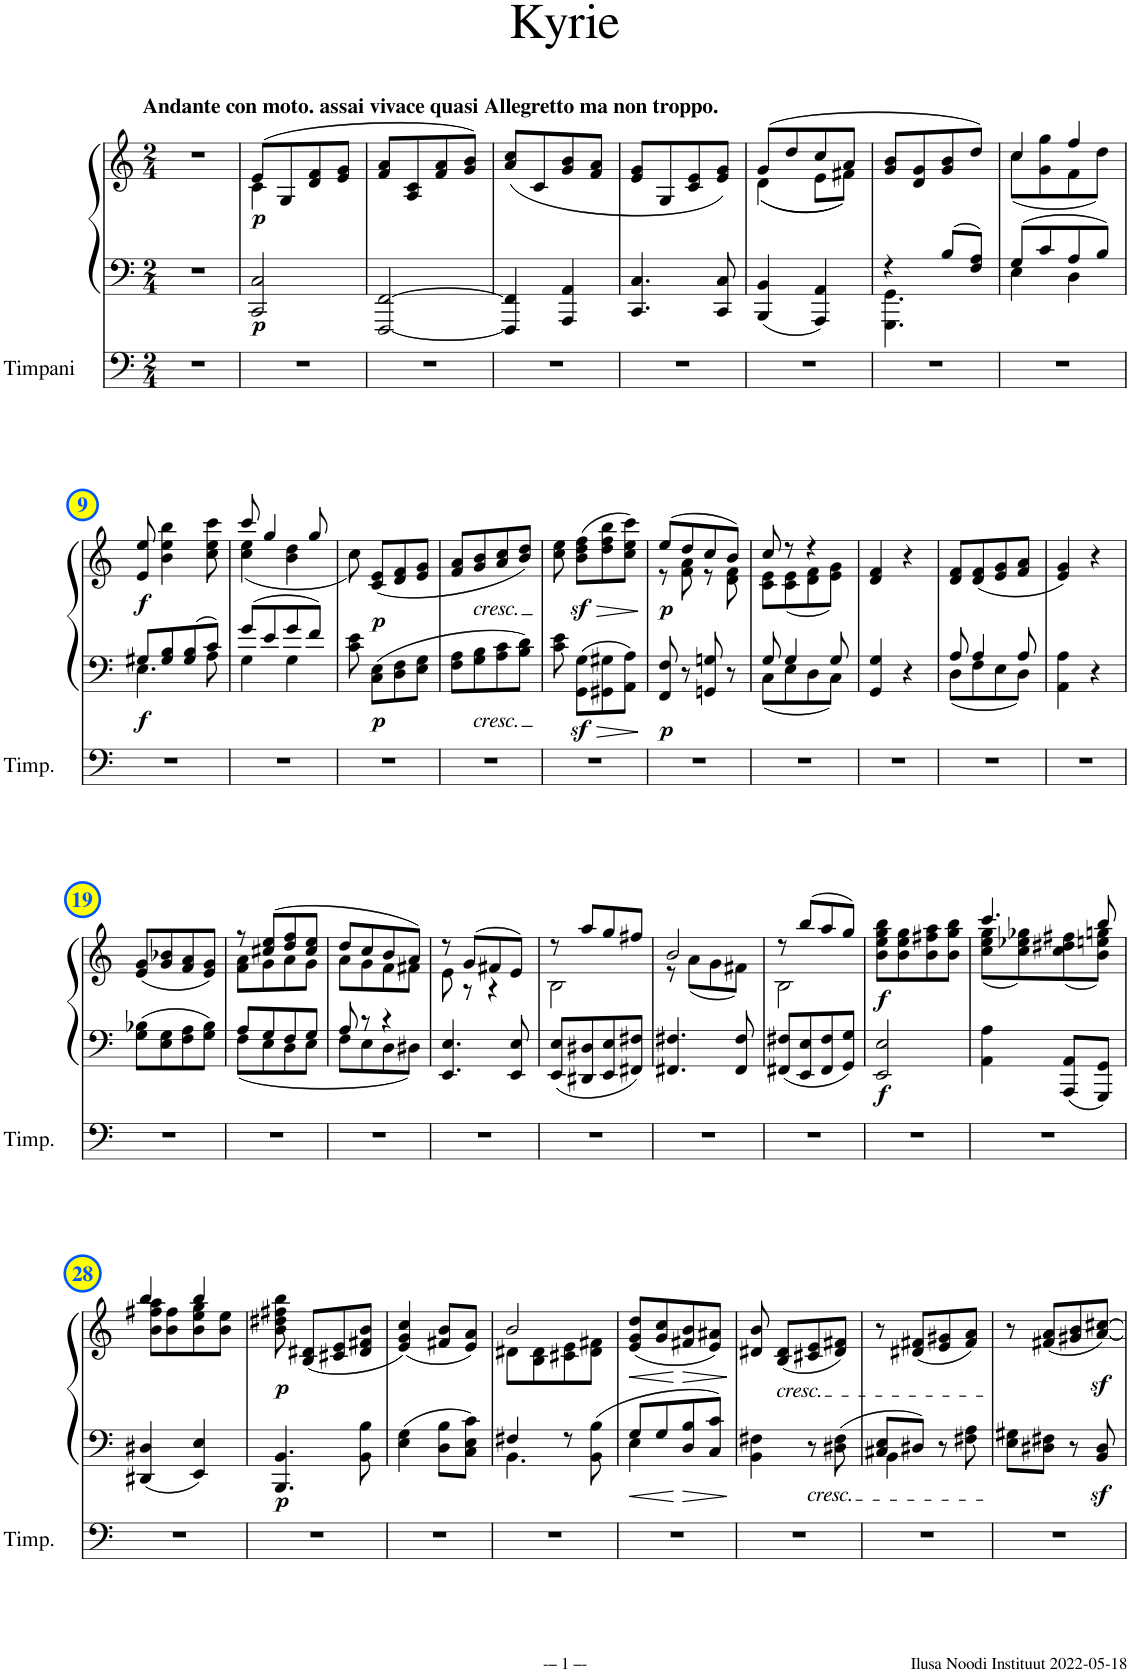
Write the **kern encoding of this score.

**kern	**kern	**kern	**dynam
*part2	*part1	*part1	*part1
*staff3	*staff2	*staff1	*staff1/2
*I"Timpani	*I"Piano	*	*
*I'Timp.	*I'Pno	*	*
*clefF4	*clefF4	*clefG2	*
*k[]	*k[]	*k[]	*
*M2/4	*M2/4	*M2/4	*
=1	=1	=1	=1
!	!	!LO:TX:a:B:t=Andante con moto. assai vivace quasi Allegretto ma non troppo.	!
2r	2r	2r	.
=2	=2	=2	=2
*	*	*^	*
!	!	!	!	!LO:DY:b=2
!	!	!	!	!LO:DY:n=1:b
2r	2CC/ 2C/	(8e/L	4c\	p p
.	.	8G/	.	.
.	.	8d/ 8f/	4ryy	.
.	.	8e/ 8g/J	.	.
*	*	*v	*v	*
=3	=3	=3	=3
2r	[2FFF/ [2FF/	8f/ 8a/L	.
.	.	8A/ 8c/	.
.	.	8f/ 8a/	.
.	.	8g/ 8b/J)	.
=4	=4	=4	=4
2r	4FFF/] 4FF/]	(8a/ 8cc/L	.
.	.	8c/	.
.	4AAA/ 4AA/	8g/ 8b/	.
.	.	8f/ 8a/J	.
=5	=5	=5	=5
2r	4.CC/ 4.C/	8e/ 8g/L	.
.	.	8G/	.
.	.	8c/ 8e/	.
.	8CC/ 8C/	8e/ 8g/J)	.
=6	=6	=6	=6
*	*	*^	*
2r	4BBB/ 4BB/	(8g/L	((4d\	.
.	.	8dd/	.	.
.	4AAA/ 4AA/	8cc/	8e\L	.
.	.	8a/J	8f#X\J))	.
*	*	*v	*v	*
=7	=7	=7	=7
*	*^	*	*
2r	4r	4.GGG\ 4.GG\	8g/ 8b/L	.
.	.	.	8d/ 8g/	.
.	8B/L	.	8g/ 8b/	.
.	8F/ 8A/J	8ryy	8dd/J)	.
=8	=8	=8	=8	=8
*	*	*	*^	*
2r	8G/L	4E\	4cc/	(8cc\L	.
.	8c/	.	.	8g\ 8gg\	.
.	8A/	4D\	4ff/	8f\	.
.	8B/J	.	.	8dd\J)	.
!!LO:LB:g=z
=9	=9	=9	=9	=9	=9
!	!	!	!	!	!LO:DY:b=2
!	!	!	!	!	!LO:DY:n=1:b
*	*	*	*v	*v	*
2r	8G#X/L	4.E\	8e/ 8ee/	f f
.	8G#/ 8B/	.	4b\ 4ee\ 4bb\	.
.	8G#/ 8B/	.	.	.
.	8c/J	8A\	8cc\ 8ee\ 8ccc\	.
=10	=10	=10	=10	=10
*	*	*	*^	*
2r	8g/L	4G\	8ccc/	(4cc\ 4ee\	.
.	8e/	.	4gg/	.	.
.	8g/	4G\	.	4b\ 4dd\	.
.	8f/J	.	8gg/	.	.
*	*v	*v	*	*	*
*	*	*v	*v	*
=11	=11	=11	=11
2r	8c\ 8e\	8cc\)	.
!	!	!	!LO:DY:b=2
!	!	!	!LO:DY:n=1:b
.	8C\ 8E\L	(8c/ 8e/L	p p
.	8D\ 8F\	8d/ 8f/	.
.	8E\ 8G\J	8e/ 8g/J	.
=12	=12	=12	=12
2r	8F\ 8A\L	8f/ 8a/L	.
!	!	!LO:TX:b:i:t=cresc.	!
!	!LO:TX:b:i:t=cresc.	!	!
.	8G\ 8B\	8g/ 8b/	.
.	8A\ 8c\	8a/ 8cc/	.
.	8B\ 8d\J	8b/ 8dd/J)	.
=13	=13	=13	=13
2r	8c\ 8e\	8cc\ 8ee\	.
!	!	!	!LO:HP:b
.	8GG\z< 8G\z<L	(8b\z< 8dd\z< 8ff\z<L	>
.	8GG#X\ 8G#X\	8dd\ 8ff\ 8bb\	.
.	8AA\ 8A\J	8cc\ 8ee\ 8ccc\J)	.
.	.	.	]
=14	=14	=14	=14
*	*	*^	*
!	!	!	!	!LO:DY:b=2
!	!	!	!	!LO:DY:n=1:b
2r	8FF/ 8F/	(8ee/L	8r	p p
.	8r	8dd/	8f\ 8a\	.
.	8GGn/ 8Gn/	8cc/	8r	.
.	8r	8b/J)	8d\ 8f\	.
=15	=15	=15	=15	=15
*	*^	*	*	*
2r	8G/	8C\L	8cc/	8c\ 8e\L	.
.	4G/	8E\	8r	(8c\ 8e\	.
.	.	8D\	4r	8d\ 8f\	.
.	8G/	8C\J	.	8e\ 8g\J)	.
*	*v	*v	*	*	*
*	*	*v	*v	*
=16	=16	=16	=16
2r	4GG/ 4G/	4d/ 4f/	.
.	4r	4r	.
=17	=17	=17	=17
*	*^	*	*
2r	8A/	8D\L	8d/ 8f/L	.
.	4A/	8F\	(8d/ 8f/	.
.	.	8E\	8e/ 8g/	.
.	8A/	8D\J	8f/ 8a/J	.
*	*v	*v	*	*
=18	=18	=18	=18
2r	4AA\ 4A\	4e/ 4g/)	.
.	4r	4r	.
!!LO:LB:g=z
=19	=19	=19	=19
2r	8G\ 8B-X\L	(8e/ 8g/L	.
.	8E\ 8G\	8g/ 8b-X/	.
.	8F\ 8A\	8f/ 8a/	.
.	8G\ 8B-\J	8e/ 8g/J)	.
=20	=20	=20	=20
*	*^	*^	*
2r	8A/L	8F\L	8r	8f\ 8a\L	.
.	8G/	8E\	(8cc#X/ 8ee/L	8g\	.
.	8F/	8D\	8dd/ 8ff/	8a\	.
.	8G/J	8E\J	8cc#/ 8ee/J	8g\J	.
=21	=21	=21	=21	=21	=21
2r	8A/	8F\L	8dd/L	8a\L	.
.	8r	8E\	8cc/	8g\	.
.	4r	8D\	8b/	8f\	.
.	.	8D#X\J	8a/J)	8f#X\J	.
*	*v	*v	*	*	*
=22	=22	=22	=22	=22
2r	4.EE/ 4.E/	8r	8e\	.
.	.	(8g/L	8r	.
.	.	8f#X/	4r	.
.	8EE/ 8E/	8e/J)	.	.
=23	=23	=23	=23	=23
2r	8EE/ 8E/L	8r	2B\	.
.	8DD#X/ 8D#X/	8aa/L	.	.
.	8EE/ 8E/	8gg/	.	.
.	8FF#X/ 8F#X/J	8ff#X/J	.	.
=24	=24	=24	=24	=24
2r	4.FF#X/ 4.F#X/	2b/	8r	.
.	.	.	(8a\L	.
.	.	.	8g\	.
.	8FF#/ 8F#/	.	8f#X\J)	.
=25	=25	=25	=25	=25
2r	8FF#X/ 8F#X/L	8r	2B\	.
.	8EE/ 8E/	(8bb/L	.	.
.	8FF#/ 8F#/	8aa/	.	.
.	8GG/ 8G/J	8gg/J)	.	.
*	*	*v	*v	*
=26	=26	=26	=26
!	!	!	!LO:DY:b=2
!	!	!	!LO:DY:n=1:b
2r	2EE/ 2E/	8b\ 8ee\ 8gg\ 8bb\L	f f
.	.	8b\ 8ee\ 8gg\	.
.	.	8b\ 8ff#X\ 8aa\	.
.	.	8b\ 8gg\ 8bb\J	.
=27	=27	=27	=27
*	*	*^	*
2r	4AA\ 4A\	4.ccc/	(8cc\ 8ee\ 8gg\L	.
.	.	.	8cc\ 8ee-X\ 8gg-X\)	.
.	8AAA/ 8AA/L	.	(8cc\ 8dd#X\ 8ff#X\	.
.	8GGG/ 8GG/J	8bb/	8b\ 8een\ 8ggn\J)	.
!!LO:LB:g=z	!!
=28	=28	=28	=28	=28
2r	4DD#X/ 4D#X/	4bb/	8b\ 8ff#X\ 8aa\L	.
.	.	.	8b\ 8ff#\	.
.	4EE/ 4E/	4bb/	8b\ 8ee\ 8gg\	.
.	.	.	8b\ 8ee\J	.
=29	=29	=29	=29	=29
!	!	!	!	!LO:DY:b=2
!	!	!	!	!LO:DY:n=1:b
*	*	*v	*v	*
2r	4.BBB/ 4.BB/	8b\ 8dd#X\ 8ff#X\ 8bb\	p p
.	.	(8B/ 8d#X/L	.
.	.	8c#X/ 8e/	.
.	8BB\ 8B\	8d#/ 8f#X/ 8b/J	.
=30	=30	=30	=30
2r	4E\ 4G\	(4e/ 4g/ 4cc/)	.
.	8D\ 8B\L	8f#X/ 8b/L	.
.	8C\ 8E\ 8c\J	8e/ 8a/J)	.
=31	=31	=31	=31
*	*^	*^	*
2r	4F#X/	4.BB\	2b/	8d#X\L	.
.	.	.	.	8B\ 8d#\	.
.	8r	.	.	8c#X\ 8e\	.
.	8BB\ 8B\	8ryy	.	8d#\ 8f#X\J	.
=32	=32	=32	=32	=32	=32
!	!	!	!	!	!LO:HP:b
*	*	*	*v	*v	*
2r	8G/L	4E\	(8e/ 8g/ 8dd/L	<
.	8G/	.	8g/ 8cc/	.
!	!	!	!	!LO:HP:n=1:b
.	8D/ 8B/	4ryy	8f#X/ 8b/	[ >
.	8C/ 8c/J	.	8e/ 8a#X/J)	.
*	*v	*v	*	*
.	.	.	]
=33	=33	=33	=33
2r	4BB\ 4F#X\	8d#X/ 8b/	.
!	!	!LO:TX:b:i:t=cresc.	!
.	.	(8B/ 8d#/L	.
!	!LO:TX:b:i:t=cresc.	!	!
.	8r	8c#X/ 8e/	.
.	8D#X\ 8F#\	8d#/ 8f#X/J)	.
=34	=34	=34	=34
*	*^	*	*
2r	8C#X/ 8E/L	4BB\	8r	.
.	8D#X/J	.	(8d#X/ 8f#X/L	.
.	8r	4ryy	8e/ 8g#X/	.
.	8F#X\ 8A\	.	8f#/ 8a/J)	.
*	*v	*v	*	*
=35	=35	=35	=35
2r	8E\ 8G#X\L	8r	.
.	8D#X\ 8F#X\J	(8f#X/ 8a/L	.
.	8r	8g#X/ 8b/	.
.	8BB/z< 8D#/z<	[8a/z< [8cc#X/z<J)	.
=	=	=	=
*-	*-	*-	*-
